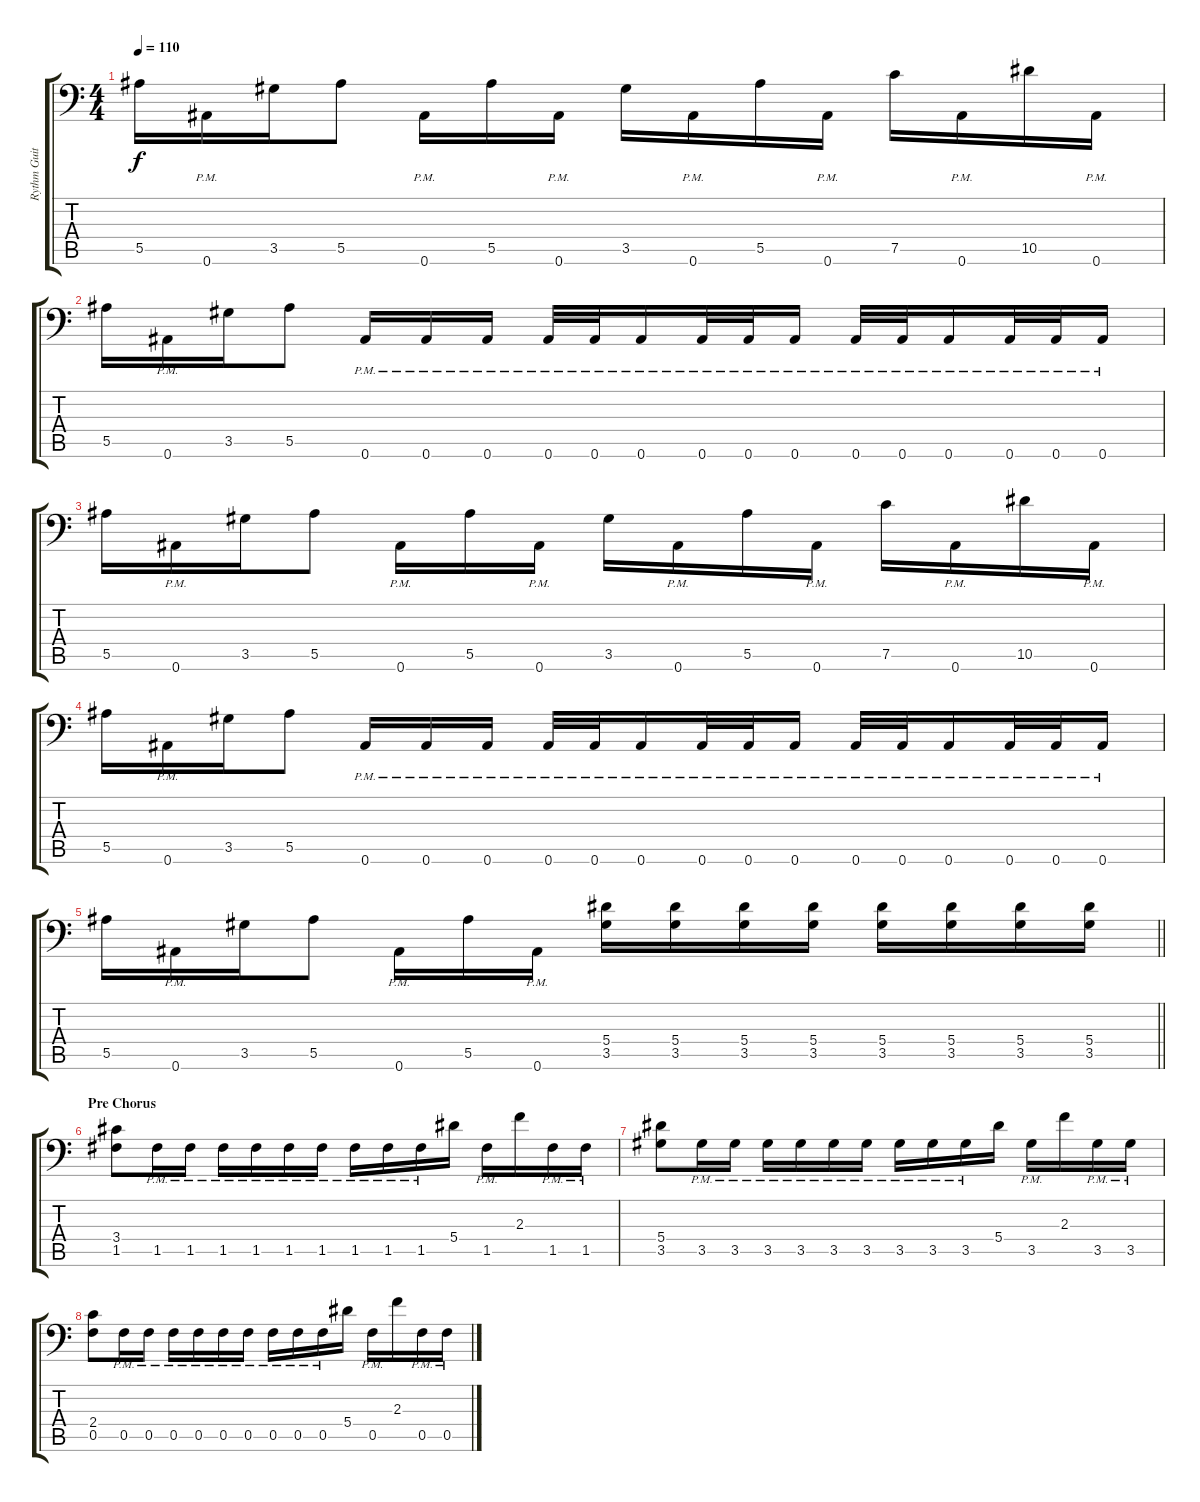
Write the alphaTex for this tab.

\track ("Rythm Guitar 1" "Rythm Guit") {instrument distortionguitar}
\staff {score tabs}
\tuning (C4 G3 Eb3 Bb2 F2 Bb1) {hide}
\ts (4 4)
\tempo 110
\clef f4
\ks c
5.5.16{dy f} 0.6{pm}.16 3.5.16 5.5.8 0.6{pm}.16 5.5.16 0.6{pm}.16 3.5.16 0.6{pm}.16 5.5.16 0.6{pm}.16 7.5.16 0.6{pm}.16 10.5.16 0.6{pm}.16 |
5.5.16 0.6{pm}.16 3.5.16 5.5.8 0.6{pm}.16 0.6{pm}.16 0.6{pm}.16 0.6{pm}.32 0.6{pm}.32 0.6{pm}.16 0.6{pm}.32 0.6{pm}.32 0.6{pm}.16 0.6{pm}.32 0.6{pm}.32 0.6{pm}.16 0.6{pm}.32 0.6{pm}.32 0.6{pm}.16 |
5.5.16 0.6{pm}.16 3.5.16 5.5.8 0.6{pm}.16 5.5.16 0.6{pm}.16 3.5.16 0.6{pm}.16 5.5.16 0.6{pm}.16 7.5.16 0.6{pm}.16 10.5.16 0.6{pm}.16 |
5.5.16 0.6{pm}.16 3.5.16 5.5.8 0.6{pm}.16 0.6{pm}.16 0.6{pm}.16 0.6{pm}.32 0.6{pm}.32 0.6{pm}.16 0.6{pm}.32 0.6{pm}.32 0.6{pm}.16 0.6{pm}.32 0.6{pm}.32 0.6{pm}.16 0.6{pm}.32 0.6{pm}.32 0.6{pm}.16 |
\barLineRight lightlight
5.5.16 0.6{pm}.16 3.5.16 5.5.8 0.6{pm}.16 5.5.16 0.6{pm}.16 (5.4 3.5).16 (5.4 3.5).16 (5.4 3.5).16 (5.4 3.5).16 (5.4 3.5).16 (5.4 3.5).16 (5.4 3.5).16 (5.4 3.5).16 |
\section ("" "Pre Chorus")
(3.4 1.5).8 1.5{pm}.16 1.5{pm}.16 1.5{pm}.16 1.5{pm}.16 1.5{pm}.16 1.5{pm}.16 1.5{pm}.16 1.5{pm}.16 1.5{pm}.16 5.4.16 1.5{pm}.16 2.3.16 1.5{pm}.16 1.5{pm}.16 |
(5.4 3.5).8 3.5{pm}.16 3.5{pm}.16 3.5{pm}.16 3.5{pm}.16 3.5{pm}.16 3.5{pm}.16 3.5{pm}.16 3.5{pm}.16 3.5{pm}.16 5.4.16 3.5{pm}.16 2.3.16 3.5{pm}.16 3.5{pm}.16 |
(2.4 0.5).8 0.5{pm}.16 0.5{pm}.16 0.5{pm}.16 0.5{pm}.16 0.5{pm}.16 0.5{pm}.16 0.5{pm}.16 0.5{pm}.16 0.5{pm}.16 5.4.16 0.5{pm}.16 2.3.16 0.5{pm}.16 0.5{pm}.16
